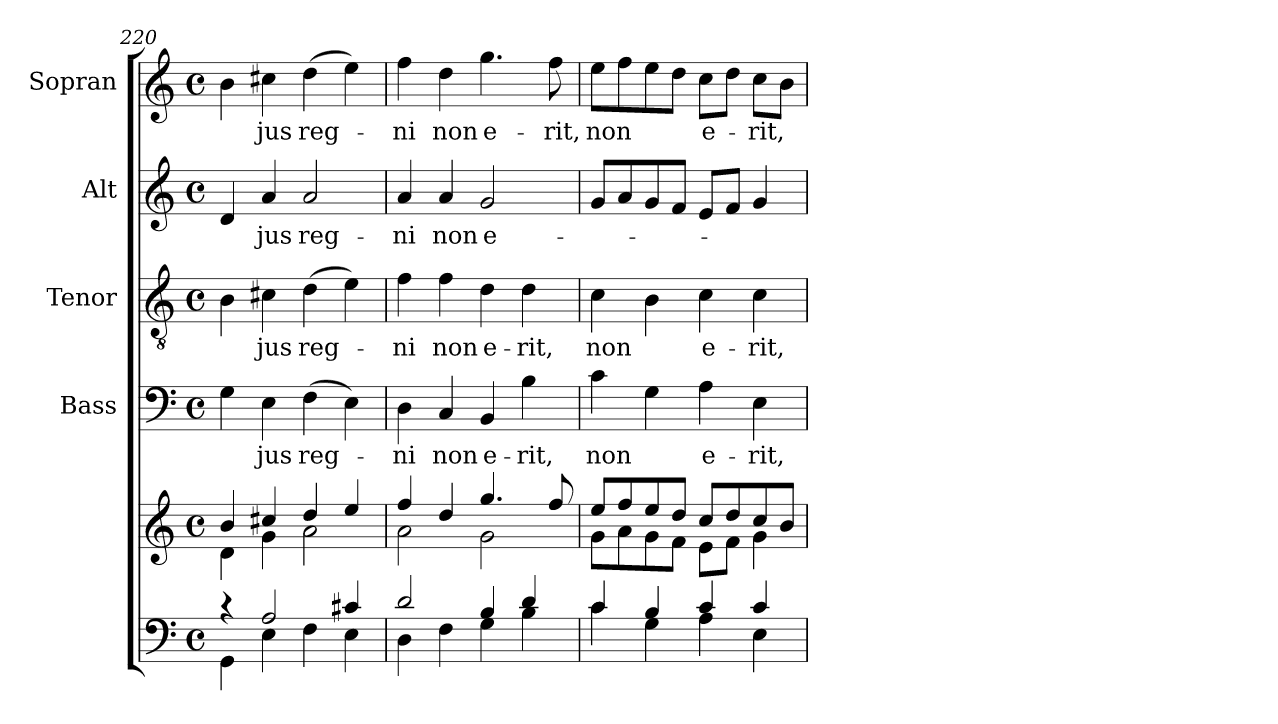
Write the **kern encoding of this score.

**kern	**kern	**kern	**text	**kern	**text	**kern	**text	**kern	**text
*part5	*part5	*part4	*part4	*part3	*part3	*part2	*part2	*part1	*part1
*staff6	*staff5	*staff4	*staff4	*staff3	*staff3	*staff2	*staff2	*staff1	*staff1
*	*	*I"Bass	*	*I"Tenor	*	*I"Alt	*	*I"Sopran	*
*	*	*I'B.	*	*I'T.	*	*I'A.	*	*I'S.	*
!!LO:LB:g=z
*clefF4	*clefG2	*clefF4	*	*clefGv2	*	*clefG2	*	*clefG2	*
*k[]	*k[]	*k[]	*	*k[]	*	*k[]	*	*k[]	*
*C:	*C:	*C:	*	*C:	*	*C:	*	*C:	*
*M4/4	*M4/4	*M4/4	*	*M4/4	*	*M4/4	*	*M4/4	*
*met(c)	*met(c)	*met(c)	*	*met(c)	*	*met(c)	*	*met(c)	*
=220	=220	=220	=220	=220	=220	=220	=220	=220	=220
*^	*^	*	*	*	*	*	*	*	*
4rc	4GG\	4b/	4d\	4G\	.	4B\	.	4d/	.	4b\	.
!	!	!	!	!	!LO:LY:b	!	!LO:LY:b	!	!LO:LY:b	!	!LO:LY:b
2A/	4E\	4cc#X/	4g\	4E\	-jus	4c#X\	-jus	4a/	-jus	4cc#X\	-jus
!	!	!	!	!	!LO:LY:b	!	!LO:LY:b	!	!LO:LY:b	!	!LO:LY:b
.	4F\	4dd/	2a\	(>4F\	reg-	(>4d\	reg-	2a/	reg-	(>4dd\	reg-
4c#X/	4E\	4ee/	.	4E\)	.	4e\)	.	.	.	4ee\)	.
=221	=221	=221	=221	=221	=221	=221	=221	=221	=221	=221	=221
!	!	!	!	!	!LO:LY:b	!	!LO:LY:b	!	!LO:LY:b	!	!LO:LY:b
2d/	4D\	4ff/	2a\	4D\	-ni	4f\	-ni	4a/	-ni	4ff\	-ni
!	!	!	!	!	!LO:LY:b	!	!LO:LY:b	!	!LO:LY:b	!	!LO:LY:b
.	4F\	4dd/	.	4C/	non	4f\	non	4a/	non	4dd\	non
!	!	!	!	!	!LO:LY:b	!	!LO:LY:b	!	!LO:LY:b	!	!LO:LY:b
4B/	4G\	4.gg/	2g\	4BB/	e-	4d\	e-	2g/	e-	4.gg\	e-
!	!	!	!	!	!LO:LY:b	!	!LO:LY:b	!	!	!	!
4d/	4B\	.	.	4B\	-rit,	4d\	-rit,	.	.	.	.
!	!	!	!	!	!	!	!	!	!	!	!LO:LY:b
.	.	8ff/	.	.	.	.	.	.	.	8ff\	-rit,
=222	=222	=222	=222	=222	=222	=222	=222	=222	=222	=222	=222
!	!	!	!	!	!LO:LY:b	!	!LO:LY:b	!	!	!	!LO:LY:b
4c/	4c\	8ee/L	8g\L	4c\	non	4c\	non	8g/L	.	8ee\L	non
.	.	8ff/	8a\	.	.	.	.	8a/	.	8ff\	.
4B/	4G\	8ee/	8g\	4G\	.	4B\	.	8g/	.	8ee\	.
.	.	8dd/J	8f\J	.	.	.	.	8f/J	.	8dd\J	.
!	!	!	!	!	!LO:LY:b	!	!LO:LY:b	!	!	!	!LO:LY:b
4c/	4A\	8cc/L	8e\L	4A\	e-	4c\	e-	8e/L	.	8cc\L	e-
.	.	8dd/	8f\J	.	.	.	.	8f/J	.	8dd\J	.
!	!	!	!	!	!LO:LY:b	!	!LO:LY:b	!	!	!	!LO:LY:b
4c/	4E\	8cc/	4g\	4E\	-rit,	4c\	-rit,	4g/	.	8cc\L	-rit,
.	.	8b/J	.	.	.	.	.	.	.	8b\J	.
*v	*v	*	*	*	*	*	*	*	*	*	*
*	*v	*v	*	*	*	*	*	*	*	*
=	=	=	=	=	=	=	=	=	=
*-	*-	*-	*-	*-	*-	*-	*-	*-	*-
